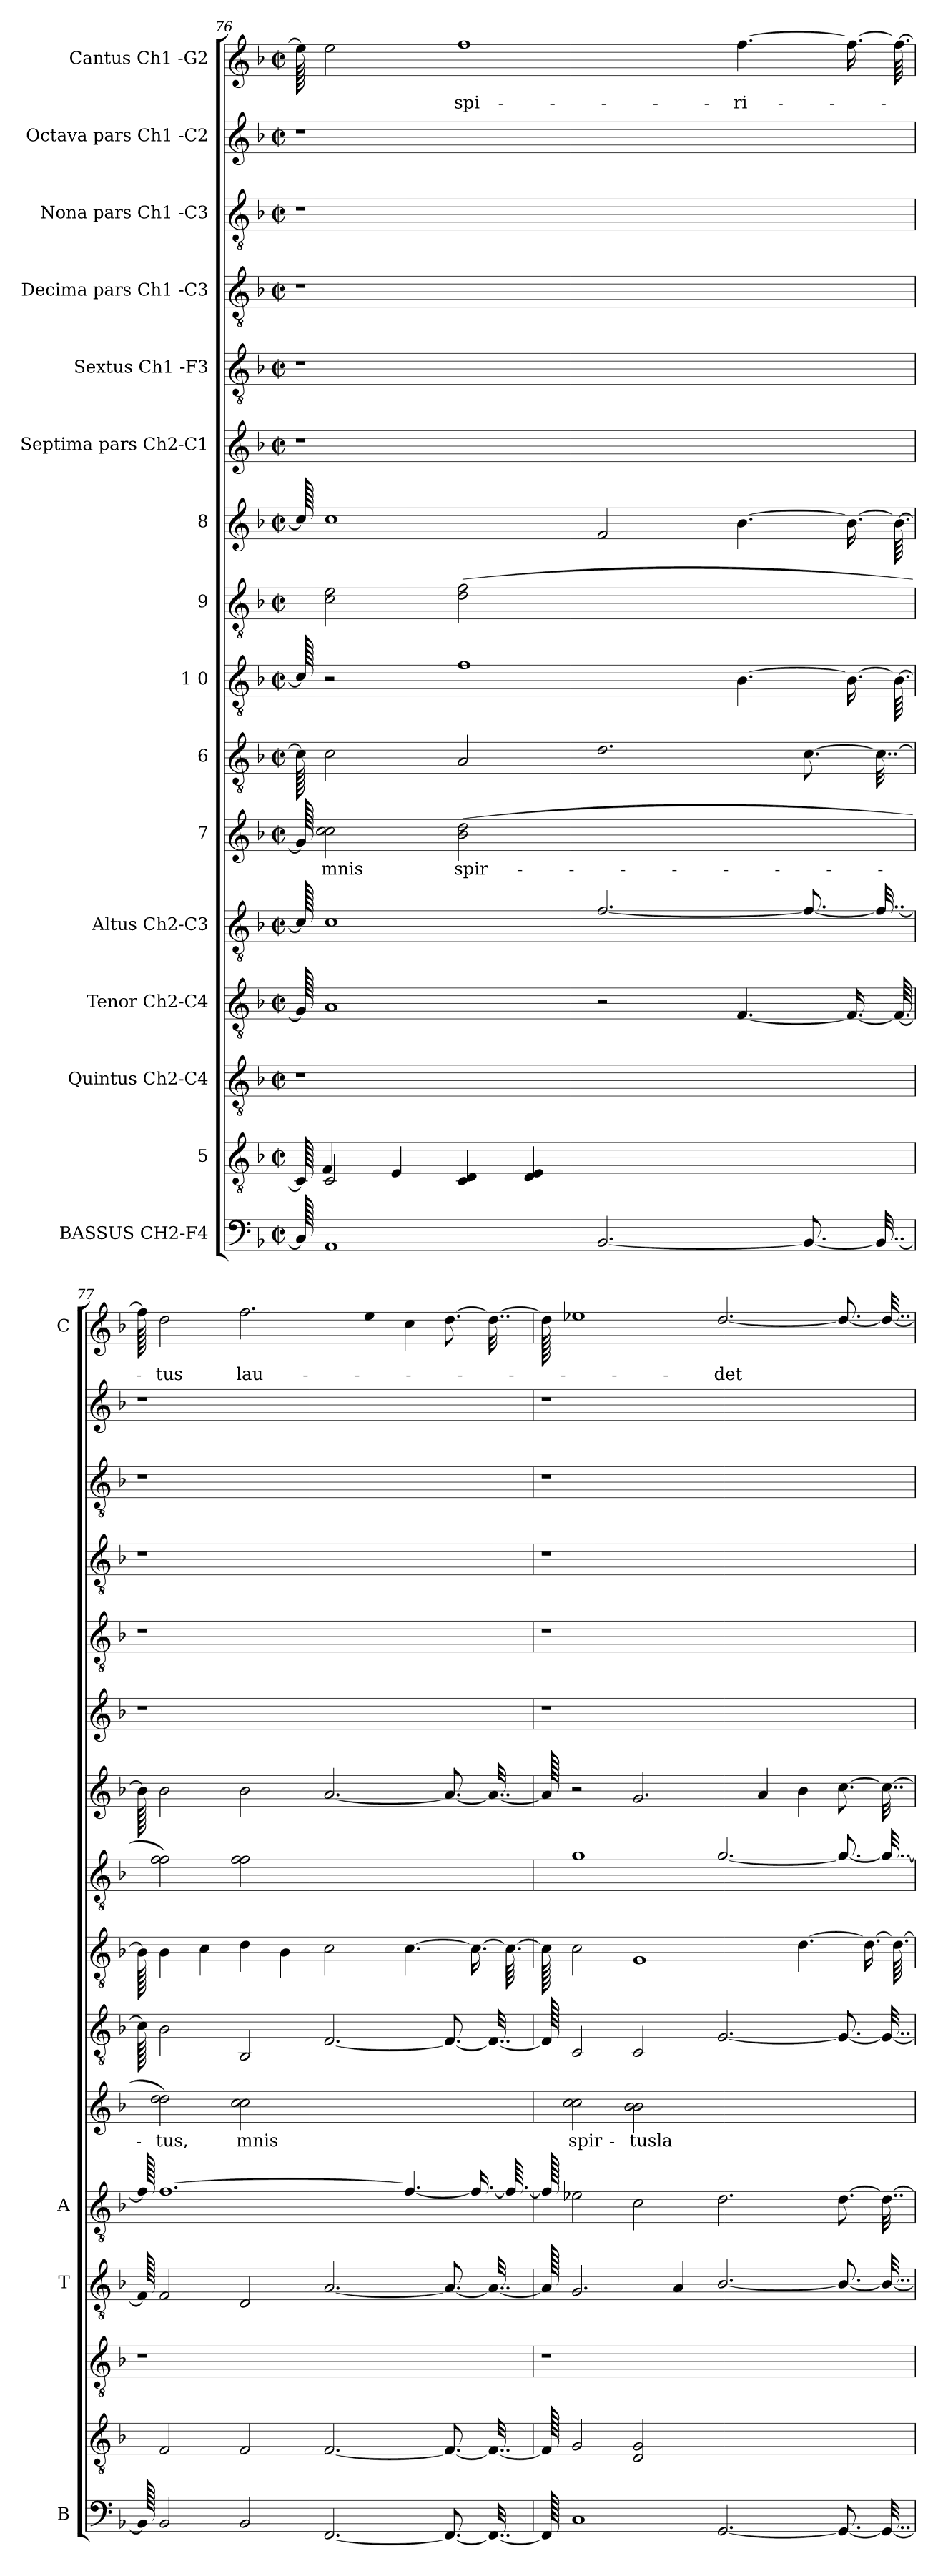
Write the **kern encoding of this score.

**kern	**kern	**kern	**kern	**kern	**kern	**text	**kern	**kern	**kern	**kern	**kern	**kern	**kern	**kern	**kern	**kern	**text
*part16	*part15	*part14	*part13	*part12	*part11	*part11	*part10	*part9	*part8	*part7	*part6	*part5	*part4	*part3	*part2	*part1	*part1
*staff16	*staff15	*staff14	*staff13	*staff12	*staff11	*staff11	*staff10	*staff9	*staff8	*staff7	*staff6	*staff5	*staff4	*staff3	*staff2	*staff1	*staff1
*I"BASSUS CH2-F4	*I"5	*I"Quintus Ch2-C4	*I"Tenor Ch2-C4	*I"Altus Ch2-C3	*I"7	*	*I"6	*I"1 0	*I"9	*I"8	*I"Septima pars Ch2-C1	*I"Sextus Ch1 -F3	*I"Decima pars Ch1 -C3	*I"Nona pars Ch1 -C3	*I"Octava pars Ch1 -C2	*I"Cantus Ch1 -G2	*
*I'B	*	*	*I'T	*I'A	*	*	*	*	*	*	*	*	*	*	*	*I'C	*
*clefF4	*clefGv2	*clefGv2	*clefGv2	*clefGv2	*clefG2	*	*clefGv2	*clefGv2	*clefGv2	*clefG2	*clefG2	*clefGv2	*clefGv2	*clefGv2	*clefG2	*clefG2	*
*ITrd7c12	*	*	*	*	*	*	*	*	*	*	*	*	*	*	*	*	*
*k[b-]	*k[b-]	*k[b-]	*k[b-]	*k[b-]	*k[b-]	*	*k[b-]	*k[b-]	*k[b-]	*k[b-]	*k[b-]	*k[b-]	*k[b-]	*k[b-]	*k[b-]	*k[b-]	*
*F:	*F:	*F:	*F:	*F:	*F:	*	*F:	*F:	*F:	*F:	*F:	*F:	*F:	*F:	*F:	*F:	*
*M2/2	*M2/2	*M2/2	*M2/2	*M2/2	*M2/2	*	*M2/2	*M2/2	*M2/2	*M2/2	*M2/2	*M2/2	*M2/2	*M2/2	*M2/2	*M2/2	*
*met(c|)	*met(c|)	*met(c|)	*met(c|)	*met(c|)	*met(c|)	*	*met(c|)	*met(c|)	*met(c|)	*met(c|)	*met(c|)	*met(c|)	*met(c|)	*met(c|)	*met(c|)	*met(c|)	*
=76	=76	=76	=76	=76	=76	=76	=76	=76	=76	=76	=76	=76	=76	=76	=76	=76	=76
*	*^	*	*	*	*	*	*	*	*	*	*	*	*	*	*	*	*
128CC/]	128C/]	128ryy	1r	128G/]	128c/]	128g/]	.	128c\]	128c/]	128ryy	128cc/]	1r	1r	1r	1r	1r	128ee\]	.
!	!	!	!	!	!	!	!LO:LY:b	!	!	!	!	!	!	!	!	!	!	!
1AAA	2C/	4F/	.	1A	1c	2cc\ 2cc\	-mnis	2c\	2r	2c\ 2e\	1cc	.	.	.	.	.	2ee\	.
.	.	4E/	.	.	.	.	.	.	.	.	.	.	.	.	.	.	.	.
!	!	!	!	!	!	!	!LO:LY:b	!	!	!	!	!	!	!	!	!	!	!LO:LY:b
.	2ryy	4C/ 4D/	.	.	.	(>2b-\ 2dd\	spir-	2A/	1f	(>2d\ 2f\	.	.	.	.	.	.	1ff	spi-
.	.	4D/ 4E/	.	.	.	.	.	.	.	.	.	.	.	.	.	.	.	.
.	.	.	1ryy	.	.	.	.	.	.	.	.	1ryy	1ryy	1ryy	1ryy	1ryy	.	.
[>2.BBB-/	4ryy	2ryy	.	2r	[<2.f/	2ryy	.	2.d\	.	2ryy	2f/	.	.	.	.	.	.	.
.	128%31ryy	.	.	.	.	.	.	.	.	.	.	.	.	.	.	.	.	.
.	2ryy	.	.	.	.	.	.	.	.	.	.	.	.	.	.	.	.	.
!	!	!	!	!	!	!	!	!	!	!	!	!	!	!	!	!	!	!LO:LY:b
.	.	4ryy	.	[>4.F/	.	4ryy	.	.	[>4.B-\	4ryy	[>4.b-\	.	.	.	.	.	[>4.ff\	-ri-
8.BBB-/_	.	128%31ryy	.	.	8.f/_	128%31ryy	.	[>8.c\	.	128%31ryy	.	.	.	.	.	.	.	.
.	.	.	.	16.F/_	.	.	.	.	16.B-\_	.	16.b-\_	.	.	.	.	.	16.ff\_	.
32..BBB-/_	.	.	.	.	32..f/_	.	.	32..c\_	.	.	.	.	.	.	.	.	.	.
.	.	.	.	64.F/_	.	.	.	.	64.B-\_	.	64.b-\_	.	.	.	.	.	64.ff\_	.
*	*v	*v	*	*	*	*	*	*	*	*	*	*	*	*	*	*	*	*
!!LO:PB:g=z
=77	=77	=77	=77	=77	=77	=77	=77	=77	=77	=77	=77	=77	=77	=77	=77	=77	=77
128BBB-/]	128ryy	1r	128F/]	128f/]	128ryy	.	128c\]	128B-\]	128ryy	128b-\]	1r	1r	1r	1r	1r	128ff\]	.
!	!	!	!	!	!	!LO:LY:b	!	!	!	!	!	!	!	!	!	!	!LO:LY:b
2BBB-/	2F/	.	2F/	[<1.f	2dd\ 2dd\)	-tus,	2B-\	4B-\	2f\ 2f\)	2b-\	.	.	.	.	.	2dd\	-tus
.	.	.	.	.	.	.	.	4c\	.	.	.	.	.	.	.	.	.
!	!	!	!	!	!	!LO:LY:b	!	!	!	!	!	!	!	!	!	!	!LO:LY:b
2BBB-/	2F/	.	2D/	.	2cc\ 2cc\	mnis	2BB-/	4d\	2f\ 2f\	2b-\	.	.	.	.	.	2.ff\	lau-
.	.	.	.	.	.	.	.	4B-\	.	.	.	.	.	.	.	.	.
.	.	1ryy	.	.	.	.	.	.	.	.	1ryy	1ryy	1ryy	1ryy	1ryy	.	.
[<2.FFF/	[<2.F/	.	[<2.A/	.	2ryy	.	[<2.F/	2c\	2ryy	[<2.a/	.	.	.	.	.	.	.
.	.	.	.	.	.	.	.	.	.	.	.	.	.	.	.	4ee\	.
.	.	.	.	4.f/_	4ryy	.	.	[>4.c\	4ryy	.	.	.	.	.	.	4cc\	.
8.FFF/_	8.F/_	.	8.A/_	.	128%31ryy	.	8.F/_	.	128%31ryy	8.a/_	.	.	.	.	.	[>8.dd\	.
.	.	.	.	16.f/_	.	.	.	16.c\_	.	.	.	.	.	.	.	.	.
32..FFF/_	32..F/_	.	32..A/_	.	.	.	32..F/_	.	.	32..a/_	.	.	.	.	.	32..dd\_	.
.	.	.	.	64.f/_	.	.	.	64.c\_	.	.	.	.	.	.	.	.	.
=78	=78	=78	=78	=78	=78	=78	=78	=78	=78	=78	=78	=78	=78	=78	=78	=78	=78
128FFF/]	128F/]	1r	128A/]	128f/]	128ryy	.	128F/]	128c\]	128ryy	128a/]	1r	1r	1r	1r	1r	128dd\]	.
!	!	!	!	!	!	!LO:LY:b	!	!	!	!	!	!	!	!	!	!	!
1CC	2G/	.	2.G/	2e-X\	2cc\ 2cc\	spir-	2C/	2c\	1g	2r	.	.	.	.	.	1ee-X	.
!	!	!	!	!	!	!LO:LY:b	!	!	!	!	!	!	!	!	!	!	!
.	2D/ 2G/	.	.	2c\	2b-\ 2b-\	-tusla	2C/	1G	.	2.g/	.	.	.	.	.	.	.
.	.	.	4A/	.	.	.	.	.	.	.	.	.	.	.	.	.	.
.	.	1ryy	.	.	.	.	.	.	.	.	1ryy	1ryy	1ryy	1ryy	1ryy	.	.
!	!	!	!	!	!	!	!	!	!	!	!	!	!	!	!	!	!LO:LY:b
[<2.GGG/	2ryy	.	[<2.B-/	2.d\	2ryy	.	[<2.G/	.	[<2.g/	.	.	.	.	.	.	[<2.dd/	-det
.	.	.	.	.	.	.	.	.	.	4a/	.	.	.	.	.	.	.
.	4ryy	.	.	.	4ryy	.	.	[>4.d\	.	4b-\	.	.	.	.	.	.	.
8.GGG/_	128%31ryy	.	8.B-/_	[>8.d\	128%31ryy	.	8.G/_	.	8.g/_	[>8.cc\	.	.	.	.	.	8.dd/_	.
.	.	.	.	.	.	.	.	16.d\_	.	.	.	.	.	.	.	.	.
32..GGG/_	.	.	32..B-/_	32..d\_	.	.	32..G/_	.	32..g/_	32..cc\_	.	.	.	.	.	32..dd/_	.
.	.	.	.	.	.	.	.	64.d\_	.	.	.	.	.	.	.	.	.
=	=	=	=	=	=	=	=	=	=	=	=	=	=	=	=	=	=
*-	*-	*-	*-	*-	*-	*-	*-	*-	*-	*-	*-	*-	*-	*-	*-	*-	*-
